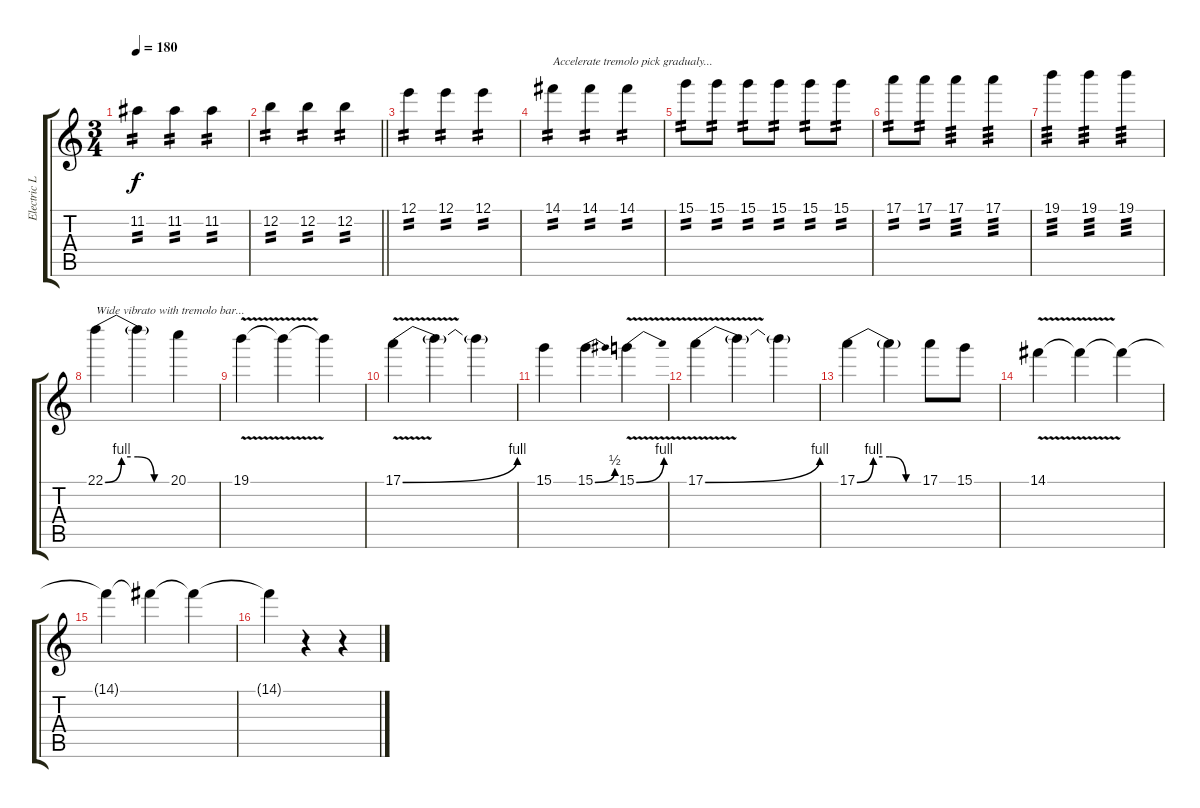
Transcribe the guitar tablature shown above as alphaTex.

\track ("Electric Lead" "Electric L") {instrument distortionguitar}
\staff {score tabs}
\tuning (E4 B3 G3 D3 A2 E2) {hide}
\ts (3 4)
\tempo 180
\clef g2
\ks c
11.2.4{tp 2 dy f} 11.2.4{tp 2} 11.2.4{tp 2} |
\barLineRight lightlight
12.2.4{tp 2} 12.2.4{tp 2} 12.2.4{tp 2} |
12.1.4{tp 2} 12.1.4{tp 2} 12.1.4{tp 2} |
14.1.4{txt "Accelerate tremolo pick gradualy..." tp 2} 14.1.4{tp 2} 14.1.4{tp 2} |
15.1.8{tp 2} 15.1.8{tp 2} 15.1.8{tp 2} 15.1.8{tp 2} 15.1.8{tp 2} 15.1.8{tp 2} |
17.1.8{tp 2} 17.1.8{tp 2} 17.1.4{tp 3} 17.1.4{tp 3} |
19.1.4{tp 3} 19.1.4{tp 3} 19.1.4{tp 3} |
22.1{be (custom 0 0 15 4 30 4 45 0 60 0)}.4{txt "Wide vibrato with tremolo bar..."} 22.1{t}.4 20.1.4 |
19.1{v}.4 19.1{t}.4 19.1{t}.4 |
17.1{be (bend 0 0 60 4) v}.4 17.1{t}.4 17.1{t}.4 |
15.1.4 15.1{be (bend 0 0 60 2)}.4 15.1{be (bend 0 0 60 4) v}.4 |
17.1{be (bend 0 0 60 4) v}.4 17.1{t}.4 17.1{t}.4 |
17.1{be (custom 0 0 15 4 30 4 45 0 60 0)}.4 17.1{t}.4 17.1.8 15.1.8 |
14.1{v}.4 14.1{t}.4 14.1{t}.4 |
14.1{t}.4 14.1{t}.4 14.1{t}.4{volume 9} |
14.1{t}.4 r.4 r.4
